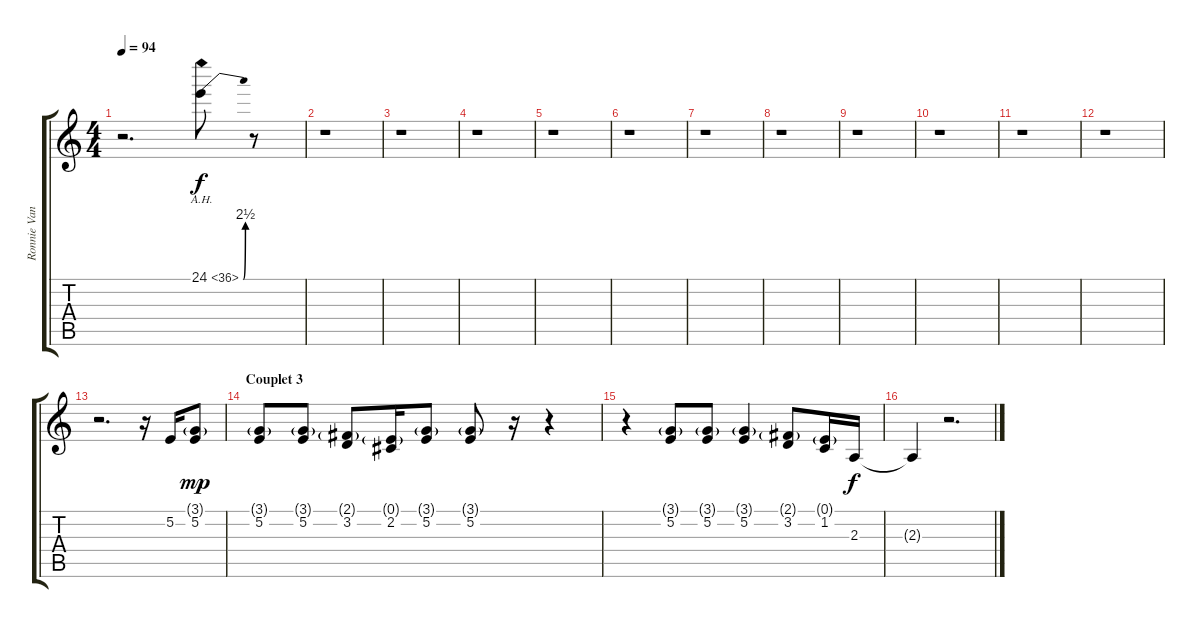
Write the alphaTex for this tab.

\track ("Ronnie Van Zant (vocal)" "Ronnie Van") {instrument lead2sawtooth}
\staff {score tabs}
\tuning (E4 B3 G3 D3 A2 E2) {hide}
\ts (4 4)
\tempo 94
\clef g2
\ks c
r.2{d dy f} 24.1{be (bend 0 0 60 10) ah 12}.8{volume 8 balance 0 instrument whistle} r.8 |
r.1{volume 15 balance 6 instrument lead2sawtooth} |
r.1 |
r.1 |
r.1 |
r.1 |
r.1 |
r.1 |
r.1 |
r.1 |
r.1 |
r.1 |
r.2{d} r.16 5.2.16 (3.1{g} 5.2).8{dy mp} |
\section ("" "Couplet 3")
(3.1{g} 5.2).8 (3.1{g} 5.2).8 (2.1{g} 3.2).8 (0.1{g} 2.2).16 (3.1{g} 5.2).8 (3.1{g} 5.2).8 r.16 r.4 |
r.4 (3.1{g} 5.2).8 (3.1{g} 5.2).8 (3.1{g} 5.2).4 (2.1{g} 3.2).8 (0.1{g} 1.2).16 2.3.16{dy f} |
2.3{t}.4 r.2{d}
